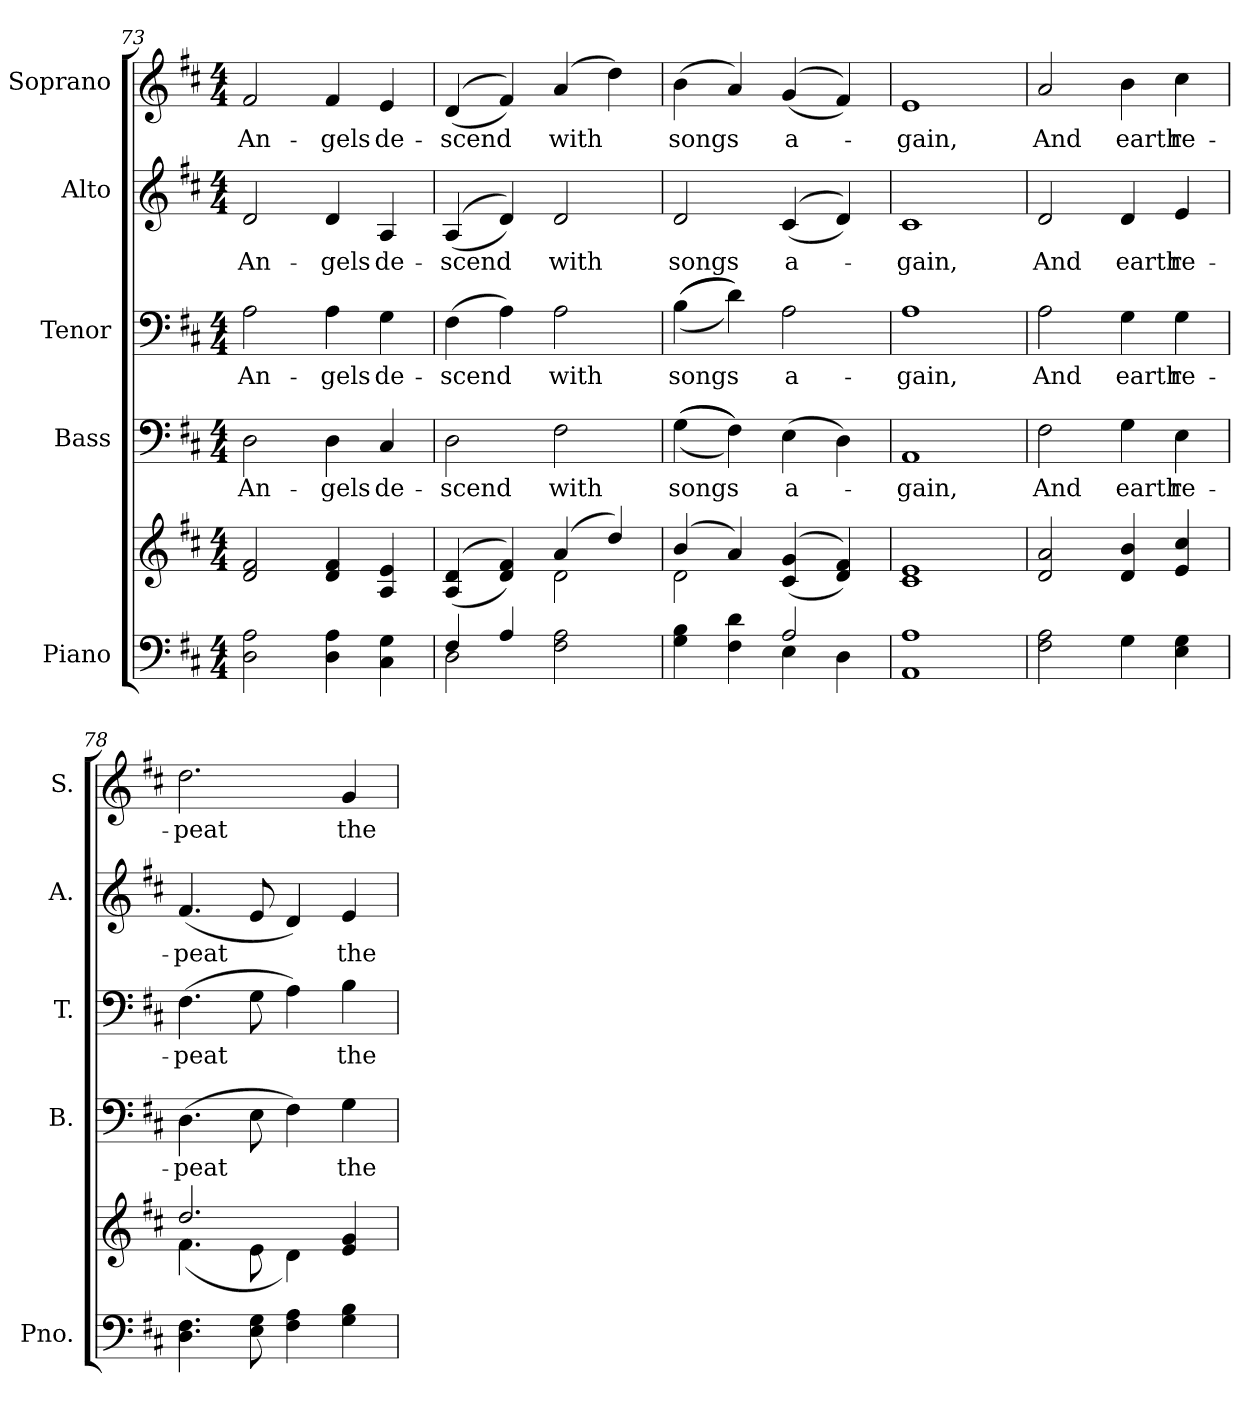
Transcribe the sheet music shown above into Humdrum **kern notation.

**kern	**kern	**kern	**text	**kern	**text	**kern	**text	**kern	**text
*part5	*part5	*part4	*part4	*part3	*part3	*part2	*part2	*part1	*part1
*staff6	*staff5	*staff4	*staff4	*staff3	*staff3	*staff2	*staff2	*staff1	*staff1
*I"Piano	*	*I"Bass	*	*I"Tenor	*	*I"Alto	*	*I"Soprano	*
*I'Pno.	*	*I'B.	*	*I'T.	*	*I'A.	*	*I'S.	*
!!LO:PB:g=z
*clefF4	*clefG2	*clefF4	*	*clefF4	*	*clefG2	*	*clefG2	*
*k[f#c#]	*k[f#c#]	*k[f#c#]	*	*k[f#c#]	*	*k[f#c#]	*	*k[f#c#]	*
*D:	*D:	*D:	*	*D:	*	*D:	*	*D:	*
*M4/4	*M4/4	*M4/4	*	*M4/4	*	*M4/4	*	*M4/4	*
=73	=73	=73	=73	=73	=73	=73	=73	=73	=73
!	!	!	!LO:LY:b:color=#000000	!	!	!	!	!	!
!	!	!	!	!	!LO:LY:b:color=#000000	!	!	!	!
!	!	!	!	!	!	!	!LO:LY:b:color=#000000	!	!
!	!	!	!	!	!	!	!	!	!LO:LY:b:color=#000000
2Di\ 2Ai	2di/ 2f#i	2Di\	An-	2Ai\	An-	2di/	An-	2f#i/	An-
!	!	!	!LO:LY:b:color=#000000	!	!	!	!	!	!
!	!	!	!	!	!LO:LY:b:color=#000000	!	!	!	!
!	!	!	!	!	!	!	!LO:LY:b:color=#000000	!	!
!	!	!	!	!	!	!	!	!	!LO:LY:b:color=#000000
4Di\ 4Ai	4di/ 4f#i	4Di\	-gels	4Ai\	-gels	4di/	-gels	4f#i/	-gels
!	!	!	!LO:LY:b:color=#000000	!	!	!	!	!	!
!	!	!	!	!	!LO:LY:b:color=#000000	!	!	!	!
!	!	!	!	!	!	!	!LO:LY:b:color=#000000	!	!
!	!	!	!	!	!	!	!	!	!LO:LY:b:color=#000000
4C#i\ 4Gi	4Ai/ 4ei	4C#i/	de-	4Gi\	de-	4Ai/	de-	4ei/	de-
=74	=74	=74	=74	=74	=74	=74	=74	=74	=74
*^	*^	*	*	*	*	*	*	*	*
!	!	!	!	!	!LO:LY:b:color=#000000	!	!	!	!	!	!
!	!	!	!	!	!	!	!LO:LY:b:color=#000000	!	!	!	!
!	!	!	!	!	!	!	!	!	!LO:LY:b:color=#000000	!	!
!	!	!	!	!	!	!	!	!	!	!	!LO:LY:b:color=#000000
4F#i/	2Di\	((4Ai/ 4di	2ryy	2Di\	-scend	(4F#i\	-scend	((4Ai/	-scend	((4di/	-scend
4Ai/	.	4di/ 4f#i))	.	.	.	4Ai\)	.	4di/))	.	4f#i/))	.
!	!	!	!	!	!LO:LY:b:color=#000000	!	!	!	!	!	!
!	!	!	!	!	!	!	!LO:LY:b:color=#000000	!	!	!	!
!	!	!	!	!	!	!	!	!	!LO:LY:b:color=#000000	!	!
!	!	!	!	!	!	!	!	!	!	!	!LO:LY:b:color=#000000
2F#i\ 2Ai	2ryy	(4ai/	2di\	2F#i\	with	2Ai\	with	2di/	with	(4ai/	with
.	.	4ddi/)	.	.	.	.	.	.	.	4ddi\)	.
=75	=75	=75	=75	=75	=75	=75	=75	=75	=75	=75	=75
!	!	!	!	!	!LO:LY:b:color=#000000	!	!	!	!	!	!
!	!	!	!	!	!	!	!LO:LY:b:color=#000000	!	!	!	!
!	!	!	!	!	!	!	!	!	!LO:LY:b:color=#000000	!	!
!	!	!	!	!	!	!	!	!	!	!	!LO:LY:b:color=#000000
4Gi\ 4Bi	2ryy	(4bi/	2di\	(((4Gi\	songs	(((4Bi\	songs	2di/	songs	(4bi\	songs
4F#i\ 4di	.	4ai/)	.	4F#i\)))	.	4di\)))	.	.	.	4ai/)	.
!	!	!	!	!	!LO:LY:b:color=#000000	!	!	!	!	!	!
!	!	!	!	!	!	!	!LO:LY:b:color=#000000	!	!	!	!
!	!	!	!	!	!	!	!	!	!LO:LY:b:color=#000000	!	!
!	!	!	!	!	!	!	!	!	!	!	!LO:LY:b:color=#000000
2Ai/	4Ei\	((4c#i/ 4gi	2ryy	(4Ei\	a-	2Ai\	a-	((4c#i/	a-	((4gi/	a-
.	4Di\	4di/ 4f#i))	.	4Di\)	.	.	.	4di/))	.	4f#i/))	.
*v	*v	*	*	*	*	*	*	*	*	*	*
*	*v	*v	*	*	*	*	*	*	*	*
=76	=76	=76	=76	=76	=76	=76	=76	=76	=76
*^	*	*	*	*	*	*	*	*	*
!	!	!	!	!LO:LY:b:color=#000000	!	!	!	!	!	!
*v	*v	*	*	*	*	*	*	*	*	*
*^	*	*	*	*	*	*	*	*	*
!	!	!	!	!	!	!LO:LY:b:color=#000000	!	!	!	!
*v	*v	*	*	*	*	*	*	*	*	*
*^	*	*	*	*	*	*	*	*	*
!	!	!	!	!	!	!	!	!LO:LY:b:color=#000000	!	!
*v	*v	*	*	*	*	*	*	*	*	*
*^	*	*	*	*	*	*	*	*	*
!	!	!	!	!	!	!	!	!	!	!LO:LY:b:color=#000000
*v	*v	*	*	*	*	*	*	*	*	*
1AAi 1Ai	1c#i 1ei	1AAi	-gain,	1Ai	-gain,	1c#i	-gain,	1ei	-gain,
!!LO:PB:g=z
=77	=77	=77	=77	=77	=77	=77	=77	=77	=77
!	!	!	!LO:LY:b:color=#000000	!	!	!	!	!	!
!	!	!	!	!	!LO:LY:b:color=#000000	!	!	!	!
!	!	!	!	!	!	!	!LO:LY:b:color=#000000	!	!
!	!	!	!	!	!	!	!	!	!LO:LY:b:color=#000000
2F#i\ 2Ai	2di/ 2ai	2F#i\	And	2Ai\	And	2di/	And	2ai/	And
!	!	!	!LO:LY:b:color=#000000	!	!	!	!	!	!
!	!	!	!	!	!LO:LY:b:color=#000000	!	!	!	!
!	!	!	!	!	!	!	!LO:LY:b:color=#000000	!	!
!	!	!	!	!	!	!	!	!	!LO:LY:b:color=#000000
4Gi\	4di/ 4bi	4Gi\	earth	4Gi\	earth	4di/	earth	4bi\	earth
!	!	!	!LO:LY:b:color=#000000	!	!	!	!	!	!
!	!	!	!	!	!LO:LY:b:color=#000000	!	!	!	!
!	!	!	!	!	!	!	!LO:LY:b:color=#000000	!	!
!	!	!	!	!	!	!	!	!	!LO:LY:b:color=#000000
4Ei\ 4Gi	4ei/ 4cc#i	4Ei\	re-	4Gi\	re-	4ei/	re-	4cc#i\	re-
=78	=78	=78	=78	=78	=78	=78	=78	=78	=78
*	*^	*	*	*	*	*	*	*	*
!	!	!	!	!LO:LY:b:color=#000000	!	!	!	!	!	!
!	!	!	!	!	!	!LO:LY:b:color=#000000	!	!	!	!
!	!	!	!	!	!	!	!	!LO:LY:b:color=#000000	!	!
!	!	!	!	!	!	!	!	!	!	!LO:LY:b:color=#000000
4.Di\ 4.F#i	2.ddi/	(4.f#i\	(4.Di\	-peat	(4.F#i\	-peat	(4.f#i/	-peat	2.ddi\	-peat
8Ei\ 8Gi	.	8ei\	8Ei\	.	8Gi\	.	8ei/	.	.	.
4F#i\ 4Ai	.	4di\)	4F#i\)	.	4Ai\)	.	4di/)	.	.	.
!	!	!	!	!LO:LY:b:color=#000000	!	!	!	!	!	!
!	!	!	!	!	!	!LO:LY:b:color=#000000	!	!	!	!
!	!	!	!	!	!	!	!	!LO:LY:b:color=#000000	!	!
!	!	!	!	!	!	!	!	!	!	!LO:LY:b:color=#000000
4Gi\ 4Bi	4ei/ 4gi	4ryy	4Gi\	the	4Bi\	the	4ei/	the	4gi/	the
*	*v	*v	*	*	*	*	*	*	*	*
=	=	=	=	=	=	=	=	=	=
*-	*-	*-	*-	*-	*-	*-	*-	*-	*-
